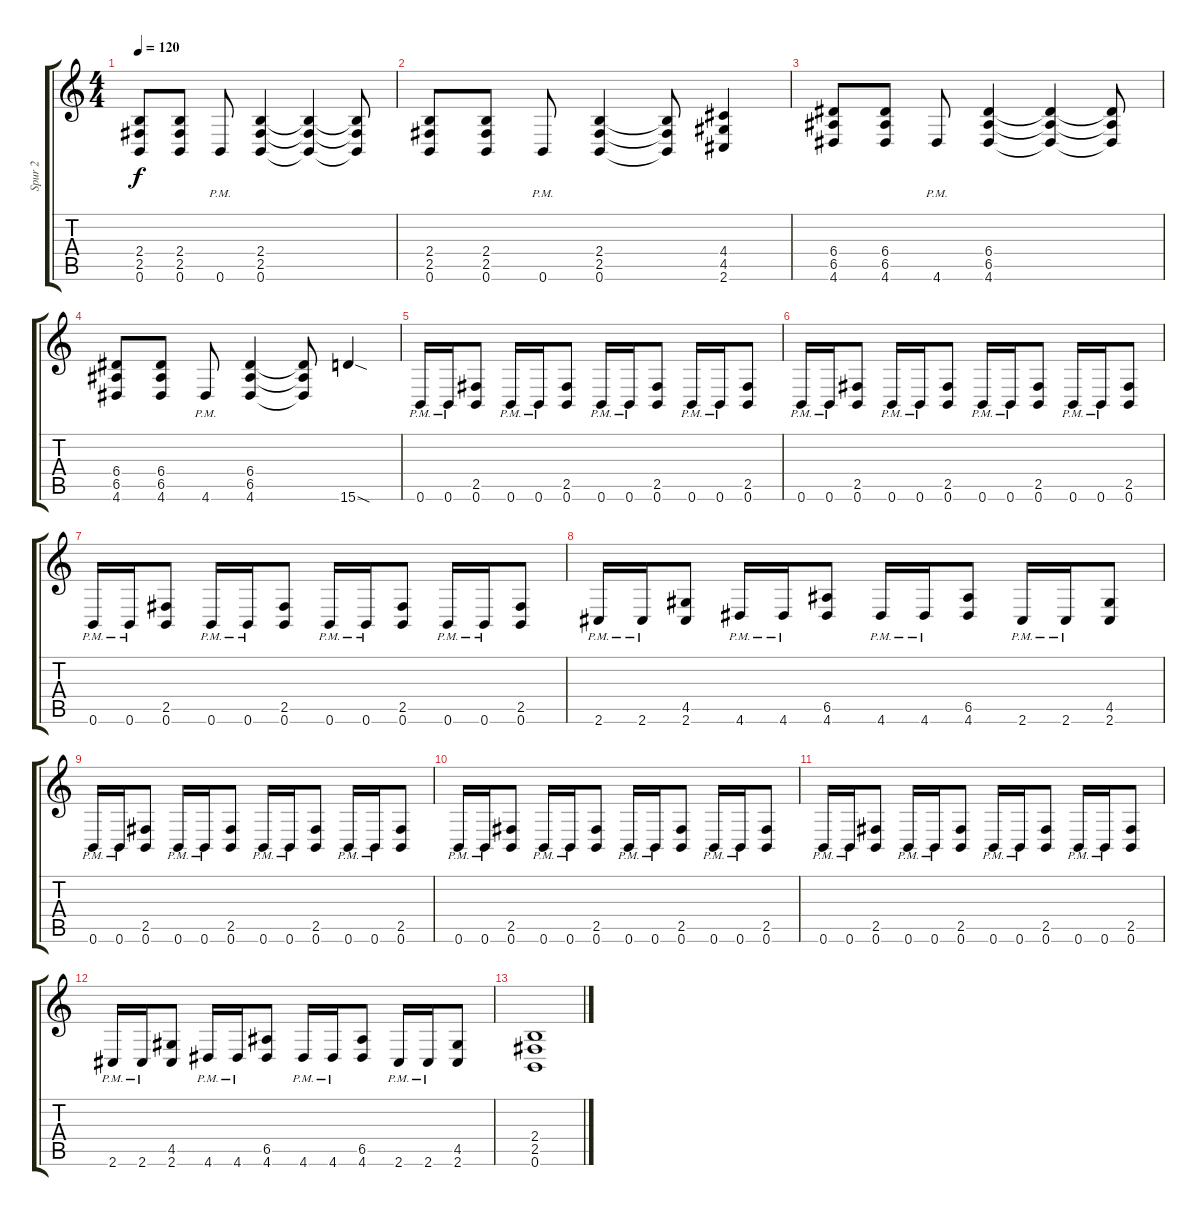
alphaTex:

\track ("Spur 2" "Spur 2") {instrument distortionguitar}
\staff {score tabs}
\tuning (B3 Gb3 D3 A2 E2 B1) {hide}
\ts (4 4)
\tempo 120
\clef g2
\ks c
(2.4 2.5 0.6).8{dy f} (2.4 2.5 0.6).8 0.6{pm}.8 (2.4 2.5 0.6).4 (2.4{t} 2.5{t} 0.6{t}).4 (2.4{t} 2.5{t} 0.6{t}).8 |
(2.4 2.5 0.6).8 (2.4 2.5 0.6).8 0.6{pm}.8 (2.4 2.5 0.6).4 (2.4{t} 2.5{t} 0.6{t}).8 (4.4 4.5 2.6).4 |
(6.4 6.5 4.6).8 (6.4 6.5 4.6).8 4.6{pm}.8 (6.4 6.5 4.6).4 (6.4{t} 6.5{t} 4.6{t}).4 (6.4{t} 6.5{t} 4.6{t}).8 |
(6.4 6.5 4.6).8 (6.4 6.5 4.6).8 4.6{pm}.8 (6.4 6.5 4.6).4 (6.4{t} 6.5{t} 4.6{t}).8 15.6{sod}.4 |
0.6{pm}.16 0.6{pm}.16 (2.5 0.6).8 0.6{pm}.16 0.6{pm}.16 (2.5 0.6).8 0.6{pm}.16 0.6{pm}.16 (2.5 0.6).8 0.6{pm}.16 0.6{pm}.16 (2.5 0.6).8 |
0.6{pm}.16 0.6{pm}.16 (2.5 0.6).8 0.6{pm}.16 0.6{pm}.16 (2.5 0.6).8 0.6{pm}.16 0.6{pm}.16 (2.5 0.6).8 0.6{pm}.16 0.6{pm}.16 (2.5 0.6).8 |
0.6{pm}.16 0.6{pm}.16 (2.5 0.6).8 0.6{pm}.16 0.6{pm}.16 (2.5 0.6).8 0.6{pm}.16 0.6{pm}.16 (2.5 0.6).8 0.6{pm}.16 0.6{pm}.16 (2.5 0.6).8 |
2.6{pm}.16 2.6{pm}.16 (4.5 2.6).8 4.6{pm}.16 4.6{pm}.16 (6.5 4.6).8 4.6{pm}.16 4.6{pm}.16 (6.5 4.6).8 2.6{pm}.16 2.6{pm}.16 (4.5 2.6).8 |
0.6{pm}.16 0.6{pm}.16 (2.5 0.6).8 0.6{pm}.16 0.6{pm}.16 (2.5 0.6).8 0.6{pm}.16 0.6{pm}.16 (2.5 0.6).8 0.6{pm}.16 0.6{pm}.16 (2.5 0.6).8 |
0.6{pm}.16 0.6{pm}.16 (2.5 0.6).8 0.6{pm}.16 0.6{pm}.16 (2.5 0.6).8 0.6{pm}.16 0.6{pm}.16 (2.5 0.6).8 0.6{pm}.16 0.6{pm}.16 (2.5 0.6).8 |
0.6{pm}.16 0.6{pm}.16 (2.5 0.6).8 0.6{pm}.16 0.6{pm}.16 (2.5 0.6).8 0.6{pm}.16 0.6{pm}.16 (2.5 0.6).8 0.6{pm}.16 0.6{pm}.16 (2.5 0.6).8 |
2.6{pm}.16 2.6{pm}.16 (4.5 2.6).8 4.6{pm}.16 4.6{pm}.16 (6.5 4.6).8 4.6{pm}.16 4.6{pm}.16 (6.5 4.6).8 2.6{pm}.16 2.6{pm}.16 (4.5 2.6).8 |
(2.4 2.5 0.6).1
